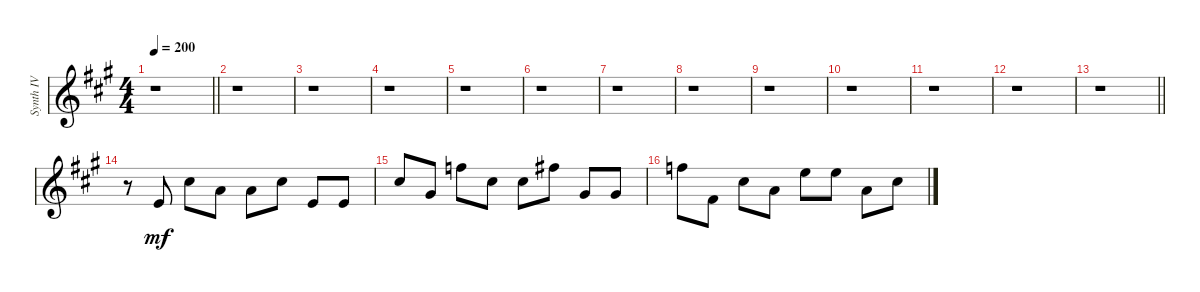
\track ("Synth IV" "Synth IV") {instrument fx1rain}
\staff {score}
\tuning (E4 B3 G3 D3 A2 E2 B1) {hide}
\ts (4 4)
\tempo 200
\clef g2
\barLineRight lightlight
\ks a
r.1{dy mf} |
\section ("" "")
r.1 |
r.1 |
r.1 |
r.1 |
r.1 |
r.1 |
r.1 |
r.1 |
r.1 |
r.1 |
r.1 |
\barLineRight lightlight
r.1 |
\section ("" "")
r.8 0.1.8 9.1.8 5.1.8 5.1.8 9.1.8 0.1.8 0.1.8 |
9.1.8 4.1.8 13.1.8 9.1.8 9.1.8 14.1.8 4.1.8 4.1.8 |
13.1.8 2.1.8 9.1.8 5.1.8 12.1.8 12.1.8 5.1.8 9.1.8
